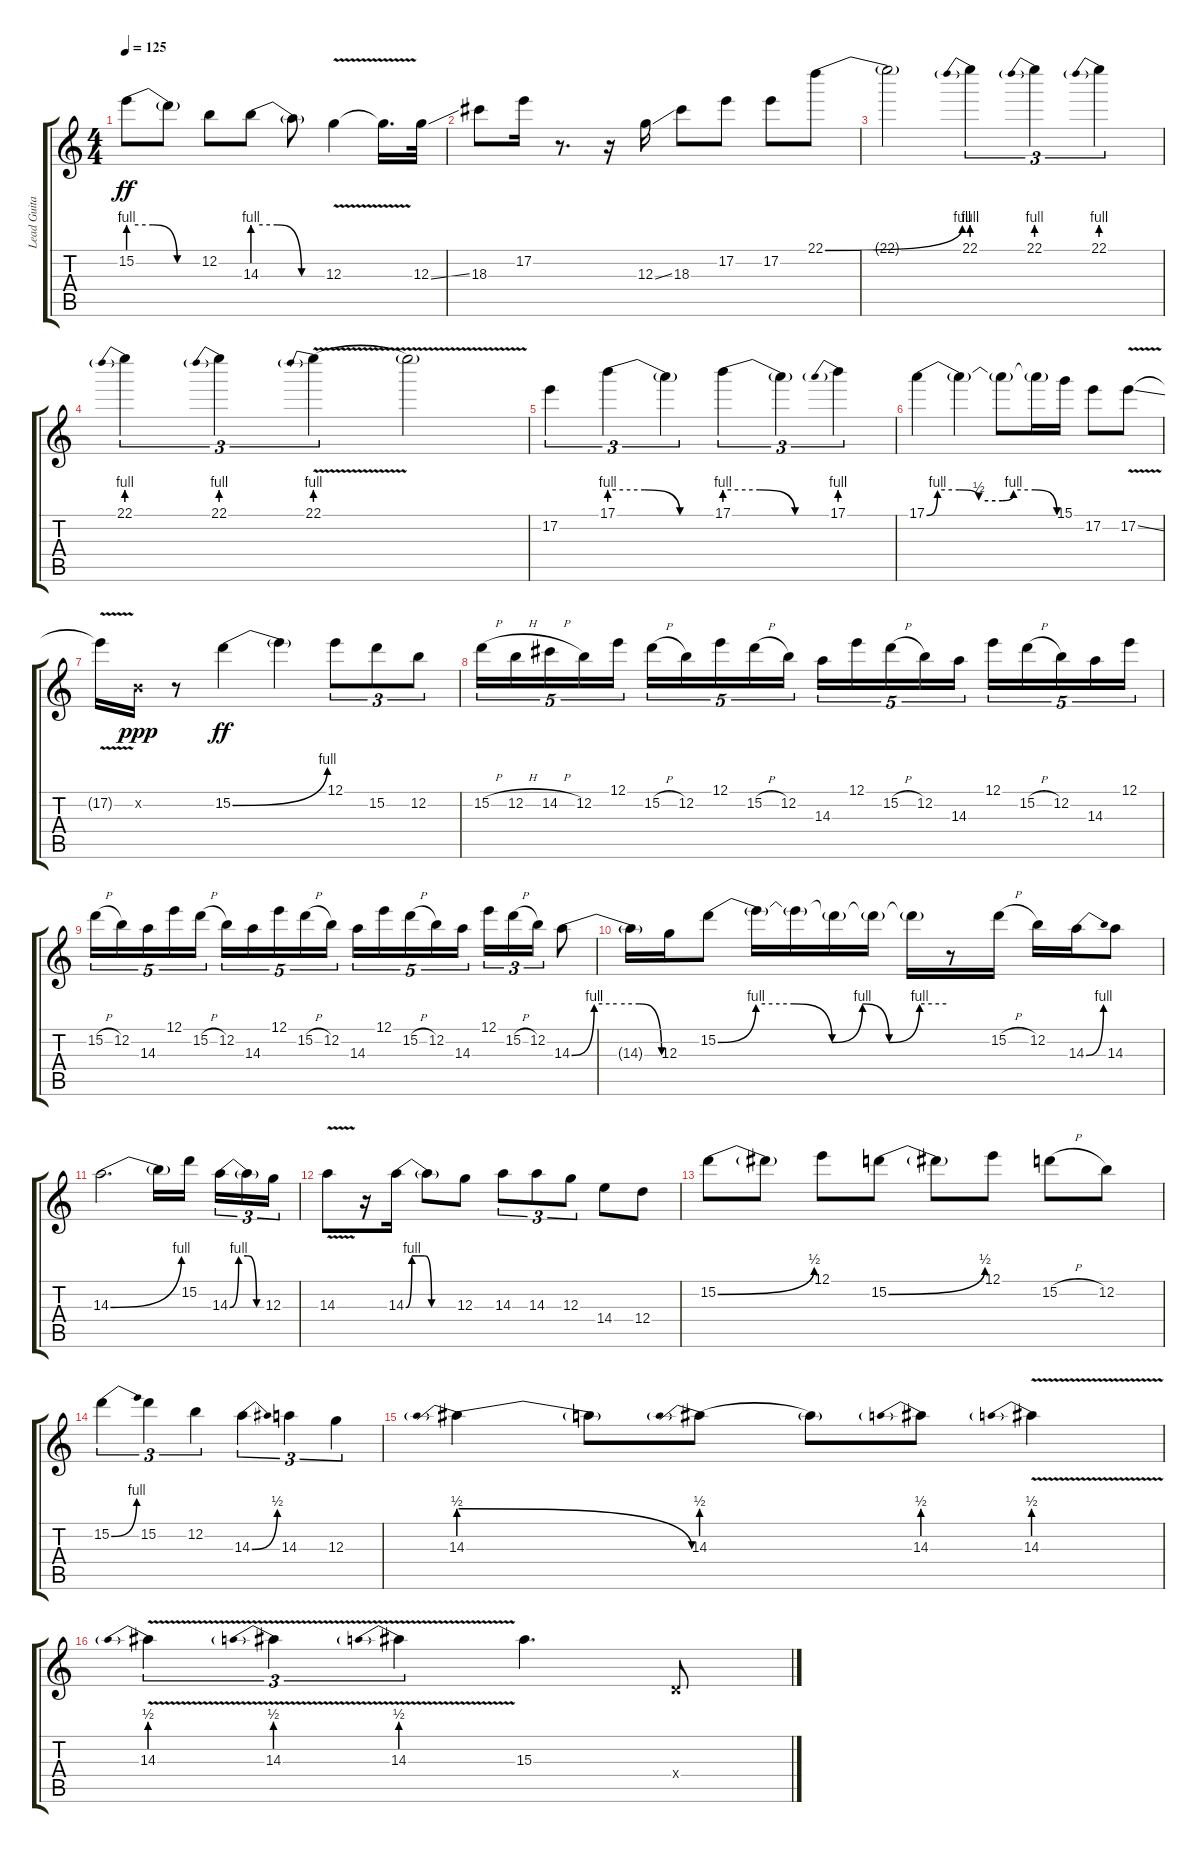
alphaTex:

\track ("Lead Guitar" "Lead Guita") {instrument distortionguitar}
\staff {score tabs}
\tuning (E4 B3 G3 D3 A2 E2) {hide}
\ts (4 4)
\tempo 125
\clef g2
\ks c
15.2{be (custom 0 4 20 4 40 0 60 0)}.8{dy ff} 15.2{t}.8 12.2.8 14.3{be (custom 0 4 20 4 40 0 60 0)}.8 14.3{t}.8 12.3{v}.4 12.3{t}.16{d} 12.3{ss}.32 |
18.3.8 17.2.16 r.8{d} r.16 12.3{ss}.16 18.3.8 17.2.8 17.2.8 22.1{be (bend 0 0 60 4)}.8 |
22.1{t}.2 22.1{be (prebend 0 4 60 4)}.4{tu (3 2)} 22.1{be (prebend 0 4 60 4)}.4{tu (3 2)} 22.1{be (prebend 0 4 60 4)}.4{tu (3 2)} |
22.1{be (prebend 0 4 60 4)}.4{tu (3 2)} 22.1{be (prebend 0 4 60 4)}.4{tu (3 2)} 22.1{be (prebend 0 4 60 4) v}.4{tu (3 2)} 22.1{t}.2 |
17.2.4{tu (3 2)} 17.1{be (custom 0 4 20 4 40 0 60 0)}.4{tu (3 2)} 17.1{t}.4{tu (3 2)} 17.1{be (custom 0 4 20 4 40 0 60 0)}.4{tu (3 2)} 17.1{t}.4{tu (3 2)} 17.1{be (prebend 0 4 60 4)}.4{tu (3 2)} |
17.1{be (custom 0 0 5 4 15 4 24 2 35 2 40 4 50 4 60 0)}.4 17.1{t}.4 17.1{t}.8 17.1{t}.16 15.1.16 17.2.8 17.2{v ss}.8 |
17.2{t}.16 0.2{x}.16{dy ppp} r.8 15.2{be (bend 0 0 60 4)}.4{dy ff} 15.2{t}.4 12.1.8{tu (3 2)} 15.2.8{tu (3 2)} 12.2.8{tu (3 2)} |
15.2{h}.16{tu (5 4)} 12.2{h}.16{tu (5 4)} 14.2{h}.16{tu (5 4)} 12.2.16{tu (5 4)} 12.1.16{tu (5 4)} 15.2{h}.16{tu (5 4)} 12.2.16{tu (5 4)} 12.1.16{tu (5 4)} 15.2{h}.16{tu (5 4)} 12.2.16{tu (5 4)} 14.3.16{tu (5 4)} 12.1.16{tu (5 4)} 15.2{h}.16{tu (5 4)} 12.2.16{tu (5 4)} 14.3.16{tu (5 4)} 12.1.16{tu (5 4)} 15.2{h}.16{tu (5 4)} 12.2.16{tu (5 4)} 14.3.16{tu (5 4)} 12.1.16{tu (5 4)} |
15.2{h}.16{tu (5 4)} 12.2.16{tu (5 4)} 14.3.16{tu (5 4)} 12.1.16{tu (5 4)} 15.2{h}.16{tu (5 4)} 12.2.16{tu (5 4)} 14.3.16{tu (5 4)} 12.1.16{tu (5 4)} 15.2{h}.16{tu (5 4)} 12.2.16{tu (5 4)} 14.3.16{tu (5 4)} 12.1.16{tu (5 4)} 15.2{h}.16{tu (5 4)} 12.2.16{tu (5 4)} 14.3.16{tu (5 4)} 12.1.16{tu (3 2)} 15.2{h}.16{tu (3 2)} 12.2.16{tu (3 2)} 14.3{be (custom 0 0 15 4 30 4 45 4 60 0)}.8 |
14.3{t}.16 12.3.16 15.2{be (custom 0 0 10 4 20 4 30 0 38 4 45 0 53 4 60 4)}.8 15.2{t}.16 15.2{t}.16 15.2{t}.16 15.2{t}.16 15.2{t}.16 r.8 15.2{h}.16 12.2.16 14.3{be (bend 0 0 60 4)}.16 14.3.8 |
14.3{be (bend 0 0 60 4)}.2{d} 14.3{t}.16 15.2.16{beam splitsecondary} 14.3{be (custom 0 0 15 4 30 4 45 0 60 0)}.16{tu (3 2)} 14.3{t}.16{tu (3 2)} 12.3.16{tu (3 2)} |
14.3{v}.8 r.16 14.3{be (custom 0 0 7 4 15 4 22 4 30 0 45 0 60 0)}.16 14.3{t}.8 12.3.8 14.3.8{tu (3 2)} 14.3.8{tu (3 2)} 12.3.8{tu (3 2)} 14.4.8 12.4.8 |
15.2{be (bend 0 0 60 2)}.8 15.2{t}.8 12.1.8 15.2{be (bend 0 0 60 2)}.8 15.2{t}.8 12.1.8 15.2{h}.8 12.2.8 |
15.2{be (bend 0 0 60 4)}.4{tu (3 2)} 15.2.4{tu (3 2)} 12.2.4{tu (3 2)} 14.3{be (bend 0 0 60 2)}.4{tu (3 2)} 14.3.4{tu (3 2)} 12.3.4{tu (3 2)} |
14.3{be (prebendrelease 0 2 60 0)}.4 14.3{t}.8 14.3{be (prebend 0 2 60 2)}.8 14.3{t}.8 14.3{be (prebend 0 2 60 2)}.8 14.3{be (prebend 0 2 60 2) v}.4 |
14.3{be (prebend 0 2 60 2) v}.4{tu (3 2)} 14.3{be (prebend 0 2 60 2) v}.4{tu (3 2)} 14.3{be (prebend 0 2 60 2) v}.4{tu (3 2)} 15.3.4{d} 0.4{x}.8
